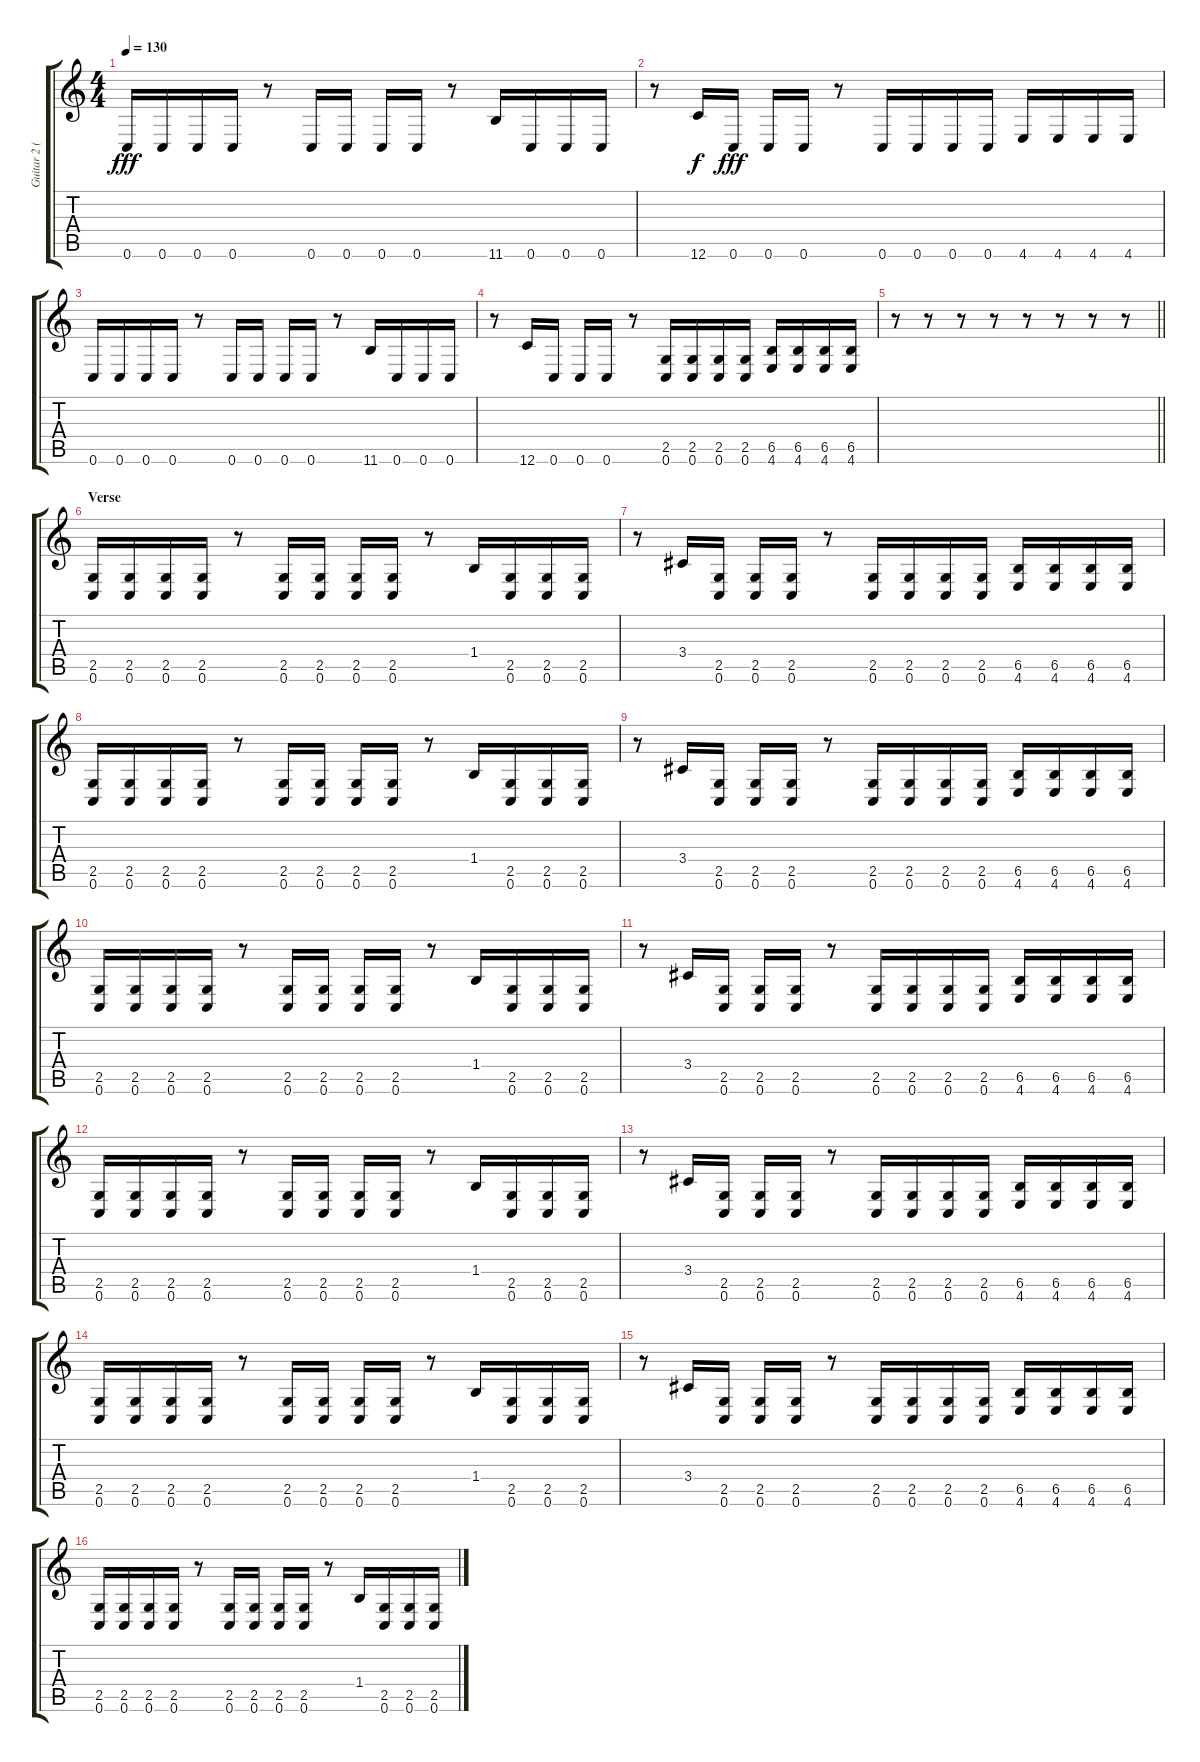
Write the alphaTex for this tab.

\track ("Guitar 2 (J-P)" "Guitar 2 (") {instrument distortionguitar}
\staff {score tabs}
\tuning (C4 G3 Eb3 Bb2 F2 C2) {hide}
\ts (4 4)
\tempo 130
\clef g2
\ks c
0.6.16{dy fff} 0.6.16 0.6.16 0.6.16 r.8 0.6.16 0.6.16 0.6.16 0.6.16 r.8 11.6.16 0.6.16 0.6.16 0.6.16 |
r.8 12.6.16{dy f} 0.6.16{dy fff} 0.6.16 0.6.16 r.8 0.6.16 0.6.16 0.6.16 0.6.16 4.6.16 4.6.16 4.6.16 4.6.16 |
0.6.16 0.6.16 0.6.16 0.6.16 r.8 0.6.16 0.6.16 0.6.16 0.6.16 r.8 11.6.16 0.6.16 0.6.16 0.6.16 |
r.8 12.6.16 0.6.16 0.6.16 0.6.16 r.8 (2.5 0.6).16 (2.5 0.6).16 (2.5 0.6).16 (2.5 0.6).16 (6.5 4.6).16 (6.5 4.6).16 (6.5 4.6).16 (6.5 4.6).16 |
\barLineRight lightlight
r.8 r.8 r.8 r.8 r.8 r.8 r.8 r.8 |
\section ("" "Verse")
(2.5 0.6).16 (2.5 0.6).16 (2.5 0.6).16 (2.5 0.6).16 r.8 (2.5 0.6).16 (2.5 0.6).16 (2.5 0.6).16 (2.5 0.6).16 r.8 1.4.16 (2.5 0.6).16 (2.5 0.6).16 (2.5 0.6).16 |
r.8 3.4.16 (2.5 0.6).16 (2.5 0.6).16 (2.5 0.6).16 r.8 (2.5 0.6).16 (2.5 0.6).16 (2.5 0.6).16 (2.5 0.6).16 (6.5 4.6).16 (6.5 4.6).16 (6.5 4.6).16 (6.5 4.6).16 |
(2.5 0.6).16 (2.5 0.6).16 (2.5 0.6).16 (2.5 0.6).16 r.8 (2.5 0.6).16 (2.5 0.6).16 (2.5 0.6).16 (2.5 0.6).16 r.8 1.4.16 (2.5 0.6).16 (2.5 0.6).16 (2.5 0.6).16 |
r.8 3.4.16 (2.5 0.6).16 (2.5 0.6).16 (2.5 0.6).16 r.8 (2.5 0.6).16 (2.5 0.6).16 (2.5 0.6).16 (2.5 0.6).16 (6.5 4.6).16 (6.5 4.6).16 (6.5 4.6).16 (6.5 4.6).16 |
(2.5 0.6).16 (2.5 0.6).16 (2.5 0.6).16 (2.5 0.6).16 r.8 (2.5 0.6).16 (2.5 0.6).16 (2.5 0.6).16 (2.5 0.6).16 r.8 1.4.16 (2.5 0.6).16 (2.5 0.6).16 (2.5 0.6).16 |
r.8 3.4.16 (2.5 0.6).16 (2.5 0.6).16 (2.5 0.6).16 r.8 (2.5 0.6).16 (2.5 0.6).16 (2.5 0.6).16 (2.5 0.6).16 (6.5 4.6).16 (6.5 4.6).16 (6.5 4.6).16 (6.5 4.6).16 |
(2.5 0.6).16 (2.5 0.6).16 (2.5 0.6).16 (2.5 0.6).16 r.8 (2.5 0.6).16 (2.5 0.6).16 (2.5 0.6).16 (2.5 0.6).16 r.8 1.4.16 (2.5 0.6).16 (2.5 0.6).16 (2.5 0.6).16 |
r.8 3.4.16 (2.5 0.6).16 (2.5 0.6).16 (2.5 0.6).16 r.8 (2.5 0.6).16 (2.5 0.6).16 (2.5 0.6).16 (2.5 0.6).16 (6.5 4.6).16 (6.5 4.6).16 (6.5 4.6).16 (6.5 4.6).16 |
(2.5 0.6).16 (2.5 0.6).16 (2.5 0.6).16 (2.5 0.6).16 r.8 (2.5 0.6).16 (2.5 0.6).16 (2.5 0.6).16 (2.5 0.6).16 r.8 1.4.16 (2.5 0.6).16 (2.5 0.6).16 (2.5 0.6).16 |
r.8 3.4.16 (2.5 0.6).16 (2.5 0.6).16 (2.5 0.6).16 r.8 (2.5 0.6).16 (2.5 0.6).16 (2.5 0.6).16 (2.5 0.6).16 (6.5 4.6).16 (6.5 4.6).16 (6.5 4.6).16 (6.5 4.6).16 |
(2.5 0.6).16 (2.5 0.6).16 (2.5 0.6).16 (2.5 0.6).16 r.8 (2.5 0.6).16 (2.5 0.6).16 (2.5 0.6).16 (2.5 0.6).16 r.8 1.4.16 (2.5 0.6).16 (2.5 0.6).16 (2.5 0.6).16
